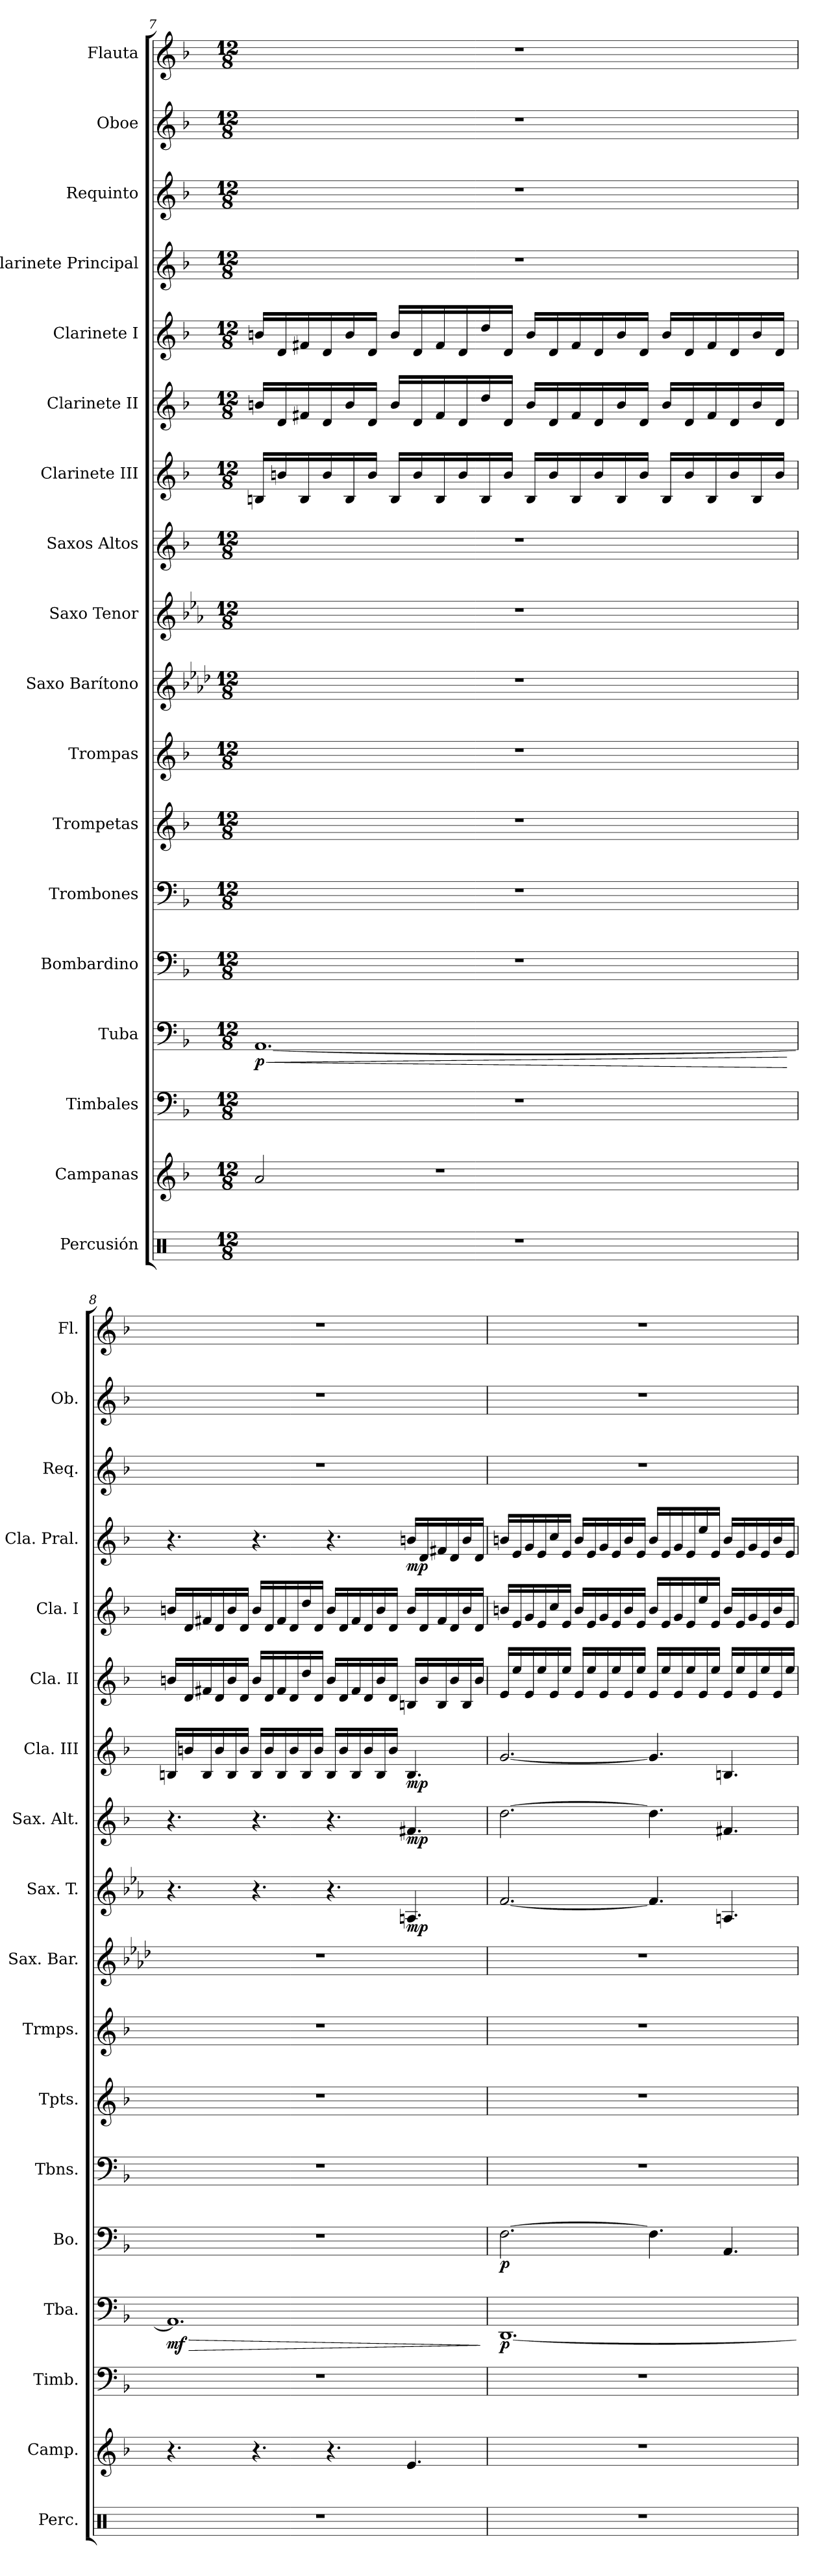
**kern	**kern	**kern	**kern	**dynam	**kern	**dynam	**kern	**kern	**kern	**kern	**kern	**dynam	**kern	**dynam	**kern	**dynam	**kern	**kern	**kern	**dynam	**kern	**kern	**kern
*part18	*part17	*part16	*part15	*part15	*part14	*part14	*part13	*part12	*part11	*part10	*part9	*part9	*part8	*part8	*part7	*part7	*part6	*part5	*part4	*part4	*part3	*part2	*part1
*staff18	*staff17	*staff16	*staff15	*staff15	*staff14	*staff14	*staff13	*staff12	*staff11	*staff10	*staff9	*staff9	*staff8	*staff8	*staff7	*staff7	*staff6	*staff5	*staff4	*staff4	*staff3	*staff2	*staff1
*I"Percusión	*I"Campanas	*I"Timbales	*I"Tuba	*	*I"Bombardino	*	*I"Trombones	*I"Trompetas	*I"Trompas	*I"Saxo Barítono	*I"Saxo Tenor	*	*I"Saxos Altos	*	*I"Clarinete III	*	*I"Clarinete II	*I"Clarinete I	*I"Clarinete Principal	*	*I"Requinto	*I"Oboe	*I"Flauta
*I'Perc.	*I'Camp.	*I'Timb.	*I'Tba.	*	*I'Bo.	*	*I'Tbns.	*I'Tpts.	*I'Trmps.	*I'Sax. Bar.	*I'Sax. T.	*	*I'Sax. Alt.	*	*I'Cla. III	*	*I'Cla. II	*I'Cla. I	*I'Cla. Pral.	*	*I'Req.	*I'Ob.	*I'Fl.
!!LO:PB:g=z
*clefX	*clefG2	*clefF4	*clefF4	*	*clefF4	*	*clefF4	*clefG2	*clefG2	*clefG2	*clefG2	*	*clefG2	*	*clefG2	*	*clefG2	*clefG2	*clefG2	*	*clefG2	*clefG2	*clefG2
*	*	*	*	*	*	*	*	*ITrd1c2	*ITrd4c7	*ITrd12c21	*ITrd8c14	*	*ITrd5c9	*	*ITrd1c2	*	*ITrd1c2	*ITrd1c2	*ITrd1c2	*	*ITrd-2c-3	*	*
*k[]	*k[b-]	*k[b-]	*k[b-]	*	*k[b-]	*	*k[b-]	*k[b-e-a-]	*k[b-e-]	*k[b-e-a-d-]	*k[b-e-a-]	*	*k[b-e-a-d-]	*	*k[b-e-a-]	*	*k[b-e-a-]	*k[b-e-a-]	*k[b-e-a-]	*	*k[b-e-a-d-]	*k[b-]	*k[b-]
*M12/8	*M12/8	*M12/8	*M12/8	*	*M12/8	*	*M12/8	*M12/8	*M12/8	*M12/8	*M12/8	*	*M12/8	*	*M12/8	*	*M12/8	*M12/8	*M12/8	*	*M12/8	*M12/8	*M12/8
=7	=7	=7	=7	=7	=7	=7	=7	=7	=7	=7	=7	=7	=7	=7	=7	=7	=7	=7	=7	=7	=7	=7	=7
!	!	!	!	!LO:HP:b	!	!	!	!	!	!	!	!	!	!	!	!	!	!	!	!	!	!	!
!	!	!	!	!LO:DY:n=1:b	!	!	!	!	!	!	!	!	!	!	!	!	!	!	!	!	!	!	!
1.r	2a/	1.r	[1.AA	< p	1.r	.	1.r	1.r	1.r	1.r	1.r	.	1.r	.	16An/LL	.	16an/LL	16an/LL	1.r	.	1.r	1.r	1.r
.	.	.	.	.	.	.	.	.	.	.	.	.	.	.	16an/	.	16c/	16c/	.	.	.	.	.
.	.	.	.	.	.	.	.	.	.	.	.	.	.	.	16A/	.	16en/	16en/	.	.	.	.	.
.	.	.	.	.	.	.	.	.	.	.	.	.	.	.	16a/	.	16c/	16c/	.	.	.	.	.
.	.	.	.	.	.	.	.	.	.	.	.	.	.	.	16A/	.	16a/	16a/	.	.	.	.	.
.	.	.	.	.	.	.	.	.	.	.	.	.	.	.	16a/JJ	.	16c/JJ	16c/JJ	.	.	.	.	.
.	.	.	.	.	.	.	.	.	.	.	.	.	.	.	16A/LL	.	16a/LL	16a/LL	.	.	.	.	.
.	.	.	.	.	.	.	.	.	.	.	.	.	.	.	16a/	.	16c/	16c/	.	.	.	.	.
.	1r	.	.	.	.	.	.	.	.	.	.	.	.	.	16A/	.	16e/	16e/	.	.	.	.	.
.	.	.	.	.	.	.	.	.	.	.	.	.	.	.	16a/	.	16c/	16c/	.	.	.	.	.
.	.	.	.	.	.	.	.	.	.	.	.	.	.	.	16A/	.	16cc/	16cc/	.	.	.	.	.
.	.	.	.	.	.	.	.	.	.	.	.	.	.	.	16a/JJ	.	16c/JJ	16c/JJ	.	.	.	.	.
.	.	.	.	.	.	.	.	.	.	.	.	.	.	.	16A/LL	.	16a/LL	16a/LL	.	.	.	.	.
.	.	.	.	.	.	.	.	.	.	.	.	.	.	.	16a/	.	16c/	16c/	.	.	.	.	.
.	.	.	.	.	.	.	.	.	.	.	.	.	.	.	16A/	.	16e/	16e/	.	.	.	.	.
.	.	.	.	.	.	.	.	.	.	.	.	.	.	.	16a/	.	16c/	16c/	.	.	.	.	.
.	.	.	.	.	.	.	.	.	.	.	.	.	.	.	16A/	.	16a/	16a/	.	.	.	.	.
.	.	.	.	.	.	.	.	.	.	.	.	.	.	.	16a/JJ	.	16c/JJ	16c/JJ	.	.	.	.	.
.	.	.	.	.	.	.	.	.	.	.	.	.	.	.	16A/LL	.	16a/LL	16a/LL	.	.	.	.	.
.	.	.	.	.	.	.	.	.	.	.	.	.	.	.	16a/	.	16c/	16c/	.	.	.	.	.
.	.	.	.	.	.	.	.	.	.	.	.	.	.	.	16A/	.	16e/	16e/	.	.	.	.	.
.	.	.	.	.	.	.	.	.	.	.	.	.	.	.	16a/	.	16c/	16c/	.	.	.	.	.
.	.	.	.	.	.	.	.	.	.	.	.	.	.	.	16A/	.	16a/	16a/	.	.	.	.	.
.	.	.	.	.	.	.	.	.	.	.	.	.	.	.	16a/JJ	.	16c/JJ	16c/JJ	.	.	.	.	.
.	.	.	.	[	.	.	.	.	.	.	.	.	.	.	.	.	.	.	.	.	.	.	.
=8	=8	=8	=8	=8	=8	=8	=8	=8	=8	=8	=8	=8	=8	=8	=8	=8	=8	=8	=8	=8	=8	=8	=8
!	!	!	!	!LO:HP:b	!	!	!	!	!	!	!	!	!	!	!	!	!	!	!	!	!	!	!
!	!	!	!	!LO:DY:n=1:b	!	!	!	!	!	!	!	!	!	!	!	!	!	!	!	!	!	!	!
1.r	4.r	1.r	1.AA]	> mf	1.r	.	1.r	1.r	1.r	1.r	4.r	.	4.r	.	16An/LL	.	16an/LL	16an/LL	4.r	.	1.r	1.r	1.r
.	.	.	.	.	.	.	.	.	.	.	.	.	.	.	16an/	.	16c/	16c/	.	.	.	.	.
.	.	.	.	.	.	.	.	.	.	.	.	.	.	.	16A/	.	16en/	16en/	.	.	.	.	.
.	.	.	.	.	.	.	.	.	.	.	.	.	.	.	16a/	.	16c/	16c/	.	.	.	.	.
.	.	.	.	.	.	.	.	.	.	.	.	.	.	.	16A/	.	16a/	16a/	.	.	.	.	.
.	.	.	.	.	.	.	.	.	.	.	.	.	.	.	16a/JJ	.	16c/JJ	16c/JJ	.	.	.	.	.
.	4.r	.	.	.	.	.	.	.	.	.	4.r	.	4.r	.	16A/LL	.	16a/LL	16a/LL	4.r	.	.	.	.
.	.	.	.	.	.	.	.	.	.	.	.	.	.	.	16a/	.	16c/	16c/	.	.	.	.	.
.	.	.	.	.	.	.	.	.	.	.	.	.	.	.	16A/	.	16e/	16e/	.	.	.	.	.
.	.	.	.	.	.	.	.	.	.	.	.	.	.	.	16a/	.	16c/	16c/	.	.	.	.	.
.	.	.	.	.	.	.	.	.	.	.	.	.	.	.	16A/	.	16cc/	16cc/	.	.	.	.	.
.	.	.	.	.	.	.	.	.	.	.	.	.	.	.	16a/JJ	.	16c/JJ	16c/JJ	.	.	.	.	.
.	4.r	.	.	.	.	.	.	.	.	.	4.r	.	4.r	.	16A/LL	.	16a/LL	16a/LL	4.r	.	.	.	.
.	.	.	.	.	.	.	.	.	.	.	.	.	.	.	16a/	.	16c/	16c/	.	.	.	.	.
.	.	.	.	.	.	.	.	.	.	.	.	.	.	.	16A/	.	16e/	16e/	.	.	.	.	.
.	.	.	.	.	.	.	.	.	.	.	.	.	.	.	16a/	.	16c/	16c/	.	.	.	.	.
.	.	.	.	.	.	.	.	.	.	.	.	.	.	.	16A/	.	16a/	16a/	.	.	.	.	.
.	.	.	.	.	.	.	.	.	.	.	.	.	.	.	16a/JJ	.	16c/JJ	16c/JJ	.	.	.	.	.
!	!	!	!	!	!	!	!	!	!	!	!	!LO:DY:b	!	!LO:DY:b	!	!LO:DY:b	!	!	!	!LO:DY:b	!	!	!
.	4.e/	.	.	.	.	.	.	.	.	.	4.AAn/	mp	4.An/	mp	4.A/	mp	16An/LL	16a/LL	16an/LL	mp	.	.	.
.	.	.	.	.	.	.	.	.	.	.	.	.	.	.	.	.	16a/	16c/	16c/	.	.	.	.
.	.	.	.	.	.	.	.	.	.	.	.	.	.	.	.	.	16A/	16e/	16en/	.	.	.	.
.	.	.	.	.	.	.	.	.	.	.	.	.	.	.	.	.	16a/	16c/	16c/	.	.	.	.
.	.	.	.	.	.	.	.	.	.	.	.	.	.	.	.	.	16A/	16a/	16a/	.	.	.	.
.	.	.	.	.	.	.	.	.	.	.	.	.	.	.	.	.	16a/JJ	16c/JJ	16c/JJ	.	.	.	.
.	.	.	.	]	.	.	.	.	.	.	.	.	.	.	.	.	.	.	.	.	.	.	.
!!LO:PB:g=z
=9	=9	=9	=9	=9	=9	=9	=9	=9	=9	=9	=9	=9	=9	=9	=9	=9	=9	=9	=9	=9	=9	=9	=9
!	!	!	!	!LO:DY:b	!	!LO:DY:b	!	!	!	!	!	!	!	!	!	!	!	!	!	!	!	!	!
1.r	1.r	1.r	[1.DD	p	[2.F\	p	1.r	1.r	1.r	1.r	[2.F/	.	[2.f\	.	[2.f/	.	16d/LL	16an/LL	16an/LL	.	1.r	1.r	1.r
.	.	.	.	.	.	.	.	.	.	.	.	.	.	.	.	.	16dd/	16d/	16d/	.	.	.	.
.	.	.	.	.	.	.	.	.	.	.	.	.	.	.	.	.	16d/	16f/	16f/	.	.	.	.
.	.	.	.	.	.	.	.	.	.	.	.	.	.	.	.	.	16dd/	16d/	16d/	.	.	.	.
.	.	.	.	.	.	.	.	.	.	.	.	.	.	.	.	.	16d/	16b-/	16b-/	.	.	.	.
.	.	.	.	.	.	.	.	.	.	.	.	.	.	.	.	.	16dd/JJ	16d/JJ	16d/JJ	.	.	.	.
.	.	.	.	.	.	.	.	.	.	.	.	.	.	.	.	.	16d/LL	16a/LL	16a/LL	.	.	.	.
.	.	.	.	.	.	.	.	.	.	.	.	.	.	.	.	.	16dd/	16d/	16d/	.	.	.	.
.	.	.	.	.	.	.	.	.	.	.	.	.	.	.	.	.	16d/	16f/	16f/	.	.	.	.
.	.	.	.	.	.	.	.	.	.	.	.	.	.	.	.	.	16dd/	16d/	16d/	.	.	.	.
.	.	.	.	.	.	.	.	.	.	.	.	.	.	.	.	.	16d/	16a/	16a/	.	.	.	.
.	.	.	.	.	.	.	.	.	.	.	.	.	.	.	.	.	16dd/JJ	16d/JJ	16d/JJ	.	.	.	.
.	.	.	.	.	4.F\]	.	.	.	.	.	4.F/]	.	4.f\]	.	4.f/]	.	16d/LL	16a/LL	16a/LL	.	.	.	.
.	.	.	.	.	.	.	.	.	.	.	.	.	.	.	.	.	16dd/	16d/	16d/	.	.	.	.
.	.	.	.	.	.	.	.	.	.	.	.	.	.	.	.	.	16d/	16f/	16f/	.	.	.	.
.	.	.	.	.	.	.	.	.	.	.	.	.	.	.	.	.	16dd/	16d/	16d/	.	.	.	.
.	.	.	.	.	.	.	.	.	.	.	.	.	.	.	.	.	16d/	16dd/	16dd/	.	.	.	.
.	.	.	.	.	.	.	.	.	.	.	.	.	.	.	.	.	16dd/JJ	16d/JJ	16d/JJ	.	.	.	.
.	.	.	.	.	4.AA/	.	.	.	.	.	4.AAn/	.	4.An/	.	4.An/	.	16d/LL	16a/LL	16a/LL	.	.	.	.
.	.	.	.	.	.	.	.	.	.	.	.	.	.	.	.	.	16dd/	16d/	16d/	.	.	.	.
.	.	.	.	.	.	.	.	.	.	.	.	.	.	.	.	.	16d/	16f/	16f/	.	.	.	.
.	.	.	.	.	.	.	.	.	.	.	.	.	.	.	.	.	16dd/	16d/	16d/	.	.	.	.
.	.	.	.	.	.	.	.	.	.	.	.	.	.	.	.	.	16d/	16a/	16a/	.	.	.	.
.	.	.	.	.	.	.	.	.	.	.	.	.	.	.	.	.	16dd/JJ	16d/JJ	16d/JJ	.	.	.	.
=	=	=	=	=	=	=	=	=	=	=	=	=	=	=	=	=	=	=	=	=	=	=	=
*-	*-	*-	*-	*-	*-	*-	*-	*-	*-	*-	*-	*-	*-	*-	*-	*-	*-	*-	*-	*-	*-	*-	*-
